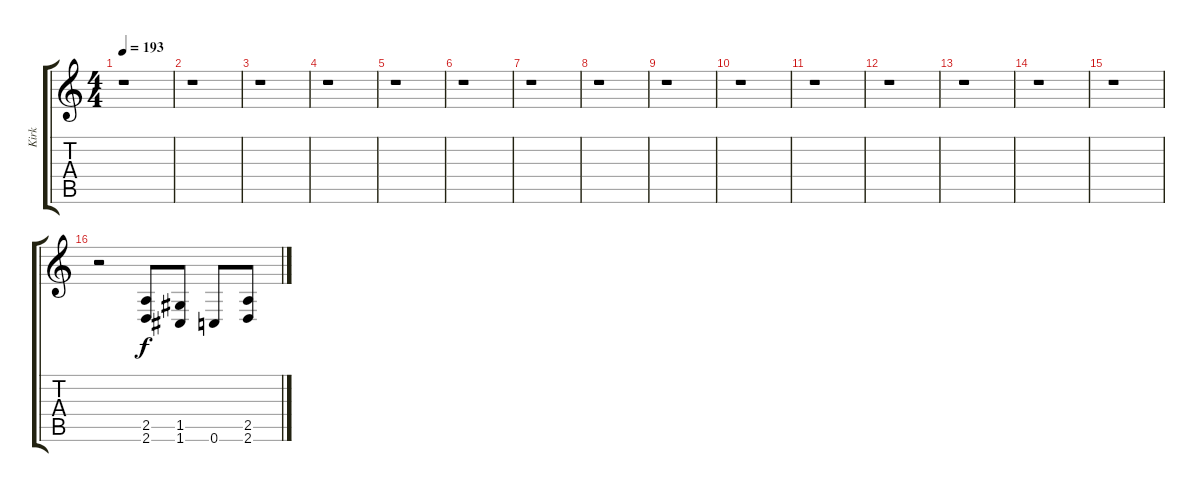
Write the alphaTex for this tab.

\track ("Kirk" "Kirk") {instrument distortionguitar}
\staff {score tabs}
\tuning (D4 A3 F3 C3 G2 C2) {hide}
\ts (4 4)
\tempo 193
\clef g2
\ks c
r.1{dy f instrument distortionguitar} |
r.1 |
r.1 |
r.1 |
r.1 |
r.1 |
r.1 |
r.1 |
r.1 |
r.1 |
r.1 |
r.1 |
r.1 |
r.1 |
r.1 |
r.2 (2.5 2.6).8 (1.5 1.6).8 0.6.8 (2.5 2.6).8
